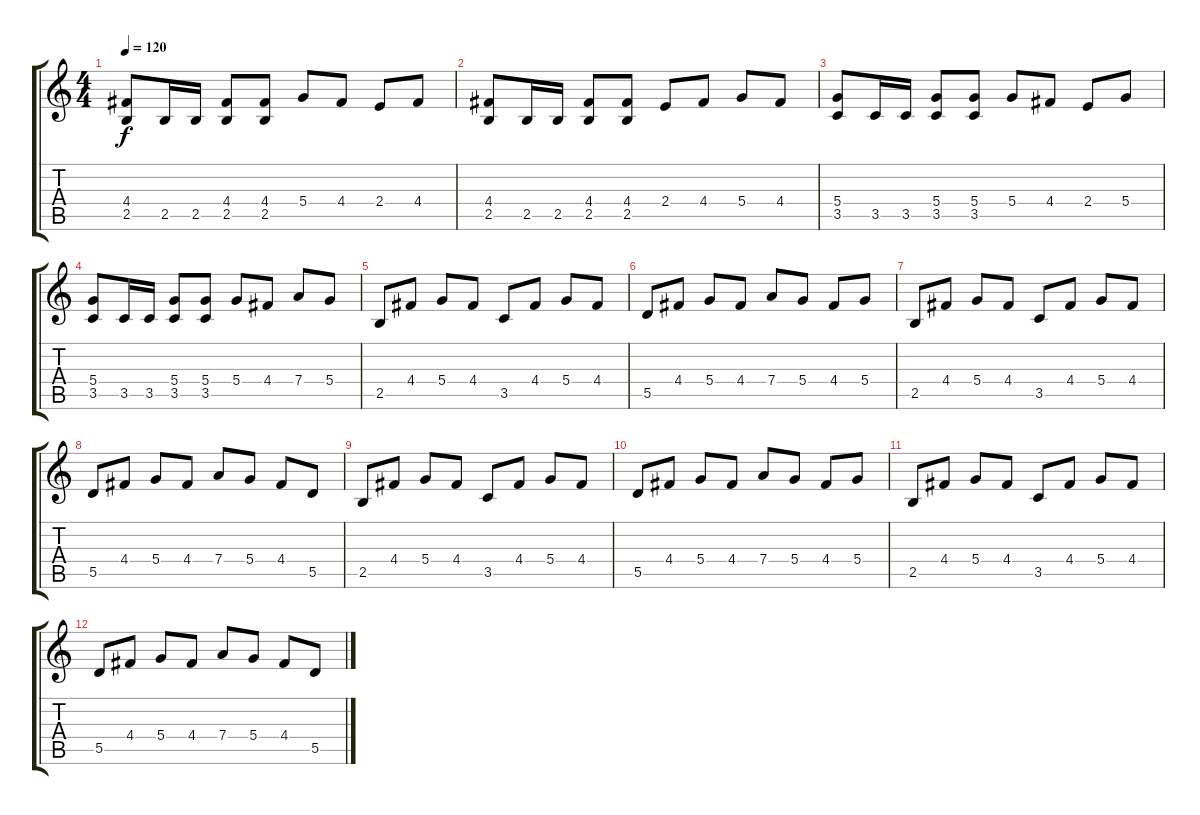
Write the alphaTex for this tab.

\track "" {instrument distortionguitar}
\staff {score tabs}
\tuning (E4 B3 G3 D3 A2 E2) {hide}
\ts (4 4)
\tempo 120
\clef g2
\ks c
(4.4 2.5).8{dy f} 2.5.16 2.5.16 (4.4 2.5).8 (4.4 2.5).8 5.4.8 4.4.8 2.4.8 4.4.8 |
(4.4 2.5).8 2.5.16 2.5.16 (4.4 2.5).8 (4.4 2.5).8 2.4.8 4.4.8 5.4.8 4.4.8 |
(5.4 3.5).8 3.5.16 3.5.16 (5.4 3.5).8 (5.4 3.5).8 5.4.8 4.4.8 2.4.8 5.4.8 |
(5.4 3.5).8 3.5.16 3.5.16 (5.4 3.5).8 (5.4 3.5).8 5.4.8 4.4.8 7.4.8 5.4.8 |
2.5.8 4.4.8 5.4.8 4.4.8 3.5.8 4.4.8 5.4.8 4.4.8 |
5.5.8 4.4.8 5.4.8 4.4.8 7.4.8 5.4.8 4.4.8 5.4.8 |
2.5.8 4.4.8 5.4.8 4.4.8 3.5.8 4.4.8 5.4.8 4.4.8 |
5.5.8 4.4.8 5.4.8 4.4.8 7.4.8 5.4.8 4.4.8 5.5.8 |
2.5.8 4.4.8 5.4.8 4.4.8 3.5.8 4.4.8 5.4.8 4.4.8 |
5.5.8 4.4.8 5.4.8 4.4.8 7.4.8 5.4.8 4.4.8 5.4.8 |
2.5.8 4.4.8 5.4.8 4.4.8 3.5.8 4.4.8 5.4.8 4.4.8 |
5.5.8 4.4.8 5.4.8 4.4.8 7.4.8 5.4.8 4.4.8 5.5.8
